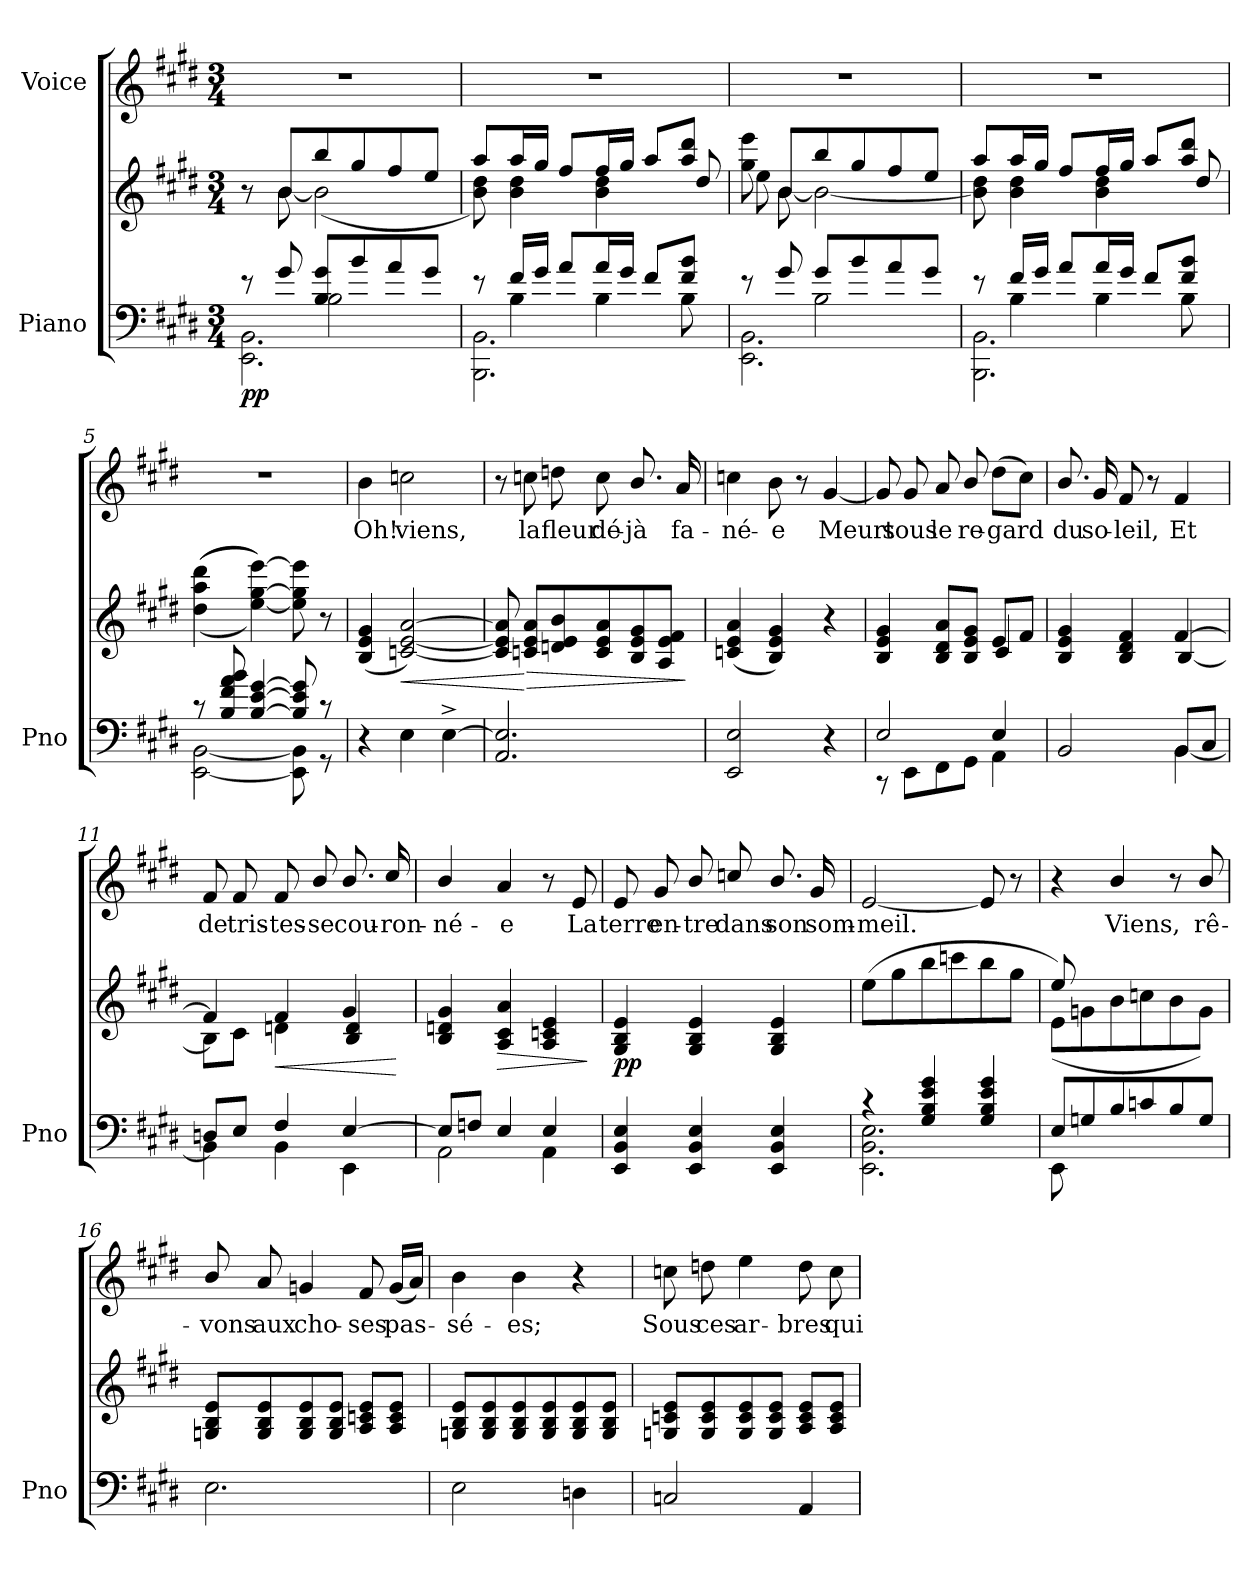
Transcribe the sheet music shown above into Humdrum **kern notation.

**kern	**kern	**dynam	**kern	**text
*part2	*part2	*part2	*part1	*part1
*staff3	*staff2	*staff2/3	*staff1	*staff1
*I"Piano	*	*	*I"Voice	*
*I'Pno	*	*	*	*
*clefF4	*clefG2	*	*clefG2	*
*k[f#c#g#d#]	*k[f#c#g#d#]	*	*k[f#c#g#d#]	*
*M3/4	*M3/4	*	*M3/4	*
=1	=1	=1	=1	=1
*^	*^	*	*	*
*	*^	*	*	*	*	*
!	!	!	!	!	!LO:DY:b=2	!	!
!	!	!	!	!	!LO:DY:n=1:b	!	!
8r	2.EE\ 2.BB\	4ryy	8r	8ryy	p p	2.r	.
8g#/	.	.	8b/L	[8b\	.	.	.
8B/ 8g#/L	.	2B\	8bb/	(2b\]	.	.	.
8b/	.	.	8gg#/	.	.	.	.
8a/	.	.	8ff#/	.	.	.	.
8g#/J	.	.	8ee/J	.	.	.	.
=2	=2	=2	=2	=2	=2	=2	=2
8r	2.BBB\ 2.BB\	8ryy	8aa/L	8b\ 8dd#\)	.	2.r	.
16f#/LL	.	4B\	16aa/L	4b\ 4dd#\	.	.	.
16g#/JJ	.	.	16gg#/JJ	.	.	.	.
8a/L	.	.	8ff#/L	.	.	.	.
16a/L	.	4B\	16ff#/L	4b\ 4dd#\	.	.	.
16g#/JJ	.	.	16gg#/JJ	.	.	.	.
8f#/L	.	.	8aa/L	.	.	.	.
8f#/ 8b/J	.	8B\	8aa/ 8ddd#/J	8dd#/	.	.	.
=3	=3	=3	=3	=3	=3	=3	=3
8r	2.EE\ 2.BB\	4ryy	8gg#\ 8eee\	8ee\	.	2.r	.
8g#/	.	.	8b/L	[8b\	.	.	.
8g#/L	.	2B\	8bb/	2b\_	.	.	.
8b/	.	.	8gg#/	.	.	.	.
8a/	.	.	8ff#/	.	.	.	.
8g#/J	.	.	8ee/J	.	.	.	.
!!LO:LB:g=z
=4	=4	=4	=4	=4	=4	=4	=4
8r	2.BBB\ 2.BB\	8ryy	8aa/L	8b\] 8dd#\	.	2.r	.
16f#/LL	.	4B\	16aa/L	4b\ 4dd#\	.	.	.
16g#/JJ	.	.	16gg#/JJ	.	.	.	.
8a/L	.	.	8ff#/L	.	.	.	.
16a/L	.	4B\	16ff#/L	4b\ 4dd#\	.	.	.
16g#/JJ	.	.	16gg#/JJ	.	.	.	.
8f#/L	.	.	8aa/L	.	.	.	.
8f#/ 8b/J	.	8B\	8aa/ 8ddd#/J	8dd#/	.	.	.
*	*v	*v	*	*	*	*	*
*	*	*v	*v	*	*	*
=5	=5	=5	=5	=5	=5
8r	[2EE\ [2BB\	(((4dd#\ 4aa\ 4ddd#\	.	2.r	.
8B/ 8f#/ 8a/ 8b/	.	.	.	.	.
[4B/ [4e/ [4g#/	.	[4ee\ [4gg#\ [4eee\)))	.	.	.
8B/] 8e/] 8g#/]	8EE\] 8BB\]	8ee\] 8gg#\] 8eee\]	.	.	.
8r	8r	8r	.	.	.
=6	=6	=6	=6	=6	=6
!	!	!	!	!	!LO:LY:b
*v	*v	*	*	*	*
4r	(4B/ 4e/ 4g#/	.	4b\	Oh!
!	!	!LO:HP:b	!	!LO:LY:b
4E\	[2cn/ [2e/ [2a/)	<	2ccn\	viens,
[4E^\	.	.	.	.
=7	=7	=7	=7	=7
2.AA/ 2.E/]	8cn/] 8e/] 8a/]	.	8r	.
!	!	!LO:HP:n=1:b	!	!LO:LY:b
.	8c/ 8e/ 8a/L	[ >	8ccn\	la
!	!	!	!	!LO:LY:b
.	8dn/ 8e/ 8b/	.	8ddn\	fleur
!	!	!	!	!LO:LY:b
.	8c/ 8e/ 8a/	.	8cc\	dé-
!	!	!	!	!LO:LY:b
.	8B/ 8e/ 8g#/	.	8.b/	-jà
.	8A/ 8e/ 8f#/J	.	.	.
!	!	!	!	!LO:LY:b
.	.	.	16a/	fa-
.	.	]	.	.
!!LO:PB:g=z
=8	=8	=8	=8	=8
!	!	!	!	!LO:LY:b
2EE/ 2E/	(4cn/ 4e/ 4a/	.	4ccn\	-né-
!	!	!	!	!LO:LY:b
.	4B/ 4e/ 4g#/)	.	8b\	-e
.	.	.	8r	.
!	!	!	!	!LO:LY:b
4r	4r	.	[4g#/	Meurt
=9	=9	=9	=9	=9
*^	*^	*	*	*
2E/	8r	4B/ 4e/ 4g#/	2ryy	.	8g#/]	.
!	!	!	!	!	!	!LO:LY:b
.	8EE\L	.	.	.	8g#/	sous
!	!	!	!	!	!	!LO:LY:b
.	8FF#\	8B/ 8d#/ 8a/L	.	.	8a/	le
!	!	!	!	!	!	!LO:LY:b
.	8GG#\J	8B/ 8e/ 8g#/J	.	.	8b/	re-
!	!	!	!	!	!	!LO:LY:b
4E/	4AA\	8e/L	4c#/	.	(8dd#\L	-gard
.	.	8f#/J	.	.	8cc#\J)	.
=10	=10	=10	=10	=10	=10	=10
!	!	!	!	!	!	!LO:LY:b
2BB/	2ryy	4B/ 4e/ 4g#/	2ryy	.	8.b/	du
!	!	!	!	!	!	!LO:LY:b
.	.	.	.	.	16g#/	so-
!	!	!	!	!	!	!LO:LY:b
.	.	4B/ 4d#/ 4f#/	.	.	8f#/	-leil,
.	.	.	.	.	8r	.
!	!	!	!	!	!	!LO:LY:b
8BB/L	[4BB\	[4f#/	[4B/	.	4f#/	Et
8C#/J	.	.	.	.	.	.
=11	=11	=11	=11	=11	=11	=11
!	!	!	!	!	!	!LO:LY:b
8Dn/L	4BB\]	4f#/]	8B\L]	.	8f#/	de
!	!	!	!	!	!	!LO:LY:b
8E/J	.	.	8c#\J	.	8f#/	tris-
!	!	!	!	!LO:HP:b	!	!LO:LY:b
4F#/	4BB\	4f#/	4dn\	<	8f#/	-tes-
!	!	!	!	!	!	!LO:LY:b
.	.	.	.	.	8b/	-se
!	!	!	!	!	!	!LO:LY:b
[4E/	4EE\	4g#/	4B/ 4d/	.	8.b/	cou-
!	!	!	!	!	!	!LO:LY:b
.	.	.	.	.	16cc#/	-ron-
*v	*v	*	*	*	*	*
*	*v	*v	*	*	*
.	.	[	.	.
!!LO:PB:g=z
=12	=12	=12	=12	=12
*^	*	*	*	*
!	!	!	!	!	!LO:LY:b
8E/L]	2AA\	4B/ 4dn/ 4g#/	.	4b/	-né-
8Fn/J	.	.	.	.	.
!	!	!	!LO:HP:b	!	!LO:LY:b
4E/	.	4A/ 4c#/ 4a/	>	4a/	-e
4E/	4AA\	4A/ 4cn/ 4e/	.	8r	.
!	!	!	!	!	!LO:LY:b
.	.	.	.	8e/	La
*v	*v	*	*	*	*
.	.	]	.	.
=13	=13	=13	=13	=13
*^	*	*	*	*
!	!	!	!LO:DY:b	!	!LO:LY:b
2.ryy	4EE/ 4BB/ 4E/	4G#/ 4B/ 4e/	pp	8e/	terre
!	!	!	!	!	!LO:LY:b
.	.	.	.	8g#/	en-
!	!	!	!	!	!LO:LY:b
.	4EE/ 4BB/ 4E/	4G#/ 4B/ 4e/	.	8b/	-tre
!	!	!	!	!	!LO:LY:b
.	.	.	.	8ccn/	dans
!	!	!	!	!	!LO:LY:b
.	4EE/ 4BB/ 4E/	4G#/ 4B/ 4e/	.	8.b/	son
!	!	!	!	!	!LO:LY:b
.	.	.	.	16g#/	som-
=14	=14	=14	=14	=14	=14
!	!	!	!	!	!LO:LY:b
4r	2.EE\ 2.BB\ 2.E\	(8ee\L	.	[2e/	-meil.
.	.	8gg#\	.	.	.
4G#/ 4B/ 4e/ 4g#/	.	8bb\	.	.	.
.	.	8cccn\	.	.	.
4G#/ 4B/ 4e/ 4g#/	.	8bb\	.	8e/]	.
.	.	8gg#\J	.	8r	.
=15	=15	=15	=15	=15	=15
*	*	*^	*	*	*
8E/L	8EE\	8ee/)	(8e\L	.	4r	.
8Gn/	8ryy	8ryy	8gn\	.	.	.
!	!	!	!	!	!	!LO:LY:b
8B/	2ryy	2ryy	8b\	.	4b/	Viens,
8cn/	.	.	8ccn\	.	.	.
8B/	.	.	8b\	.	8r	.
!	!	!	!	!	!	!LO:LY:b
8G/J	.	.	8g\J)	.	8b/	rê-
*v	*v	*	*	*	*	*
!!LO:LB:g=z
=16	=16	=16	=16	=16	=16
!	!	!	!	!	!LO:LY:b
*	*v	*v	*	*	*
2.E\	8Gn/ 8B/ 8e/L	.	8b/	-vons
!	!	!	!	!LO:LY:b
.	8G/ 8B/ 8e/	.	8a/	aux
!	!	!	!	!LO:LY:b
.	8G/ 8B/ 8e/	.	4gn/	cho-
.	8G/ 8B/ 8e/J	.	.	.
!	!	!	!	!LO:LY:b
.	8A/ 8cn/ 8e/L	.	8f#/	-ses
!	!	!	!	!LO:LY:b
.	8A/ 8c/ 8e/J	.	(16g/LL	pas-
.	.	.	16a/JJ)	.
=17	=17	=17	=17	=17
!	!	!	!	!LO:LY:b
2E\	8Gn/ 8B/ 8e/L	.	4b\	-sé-
.	8G/ 8B/ 8e/	.	.	.
!	!	!	!	!LO:LY:b
.	8G/ 8B/ 8e/	.	4b\	-es;
.	8G/ 8B/ 8e/	.	.	.
4Dn\	8G/ 8B/ 8e/	.	4r	.
.	8G/ 8B/ 8e/J	.	.	.
=18	=18	=18	=18	=18
!	!	!	!	!LO:LY:b
2Cn/	8Gn/ 8cn/ 8e/L	.	8ccn\	Sous
!	!	!	!	!LO:LY:b
.	8G/ 8c/ 8e/	.	8ddn\	ces
!	!	!	!	!LO:LY:b
.	8G/ 8c/ 8e/	.	4ee\	ar-
.	8G/ 8c/ 8e/J	.	.	.
!	!	!	!	!LO:LY:b
4AA/	8A/ 8c/ 8e/L	.	8dd\	-bres
!	!	!	!	!LO:LY:b
.	8A/ 8c/ 8e/J	.	8cc\	qui
=	=	=	=	=
*-	*-	*-	*-	*-
